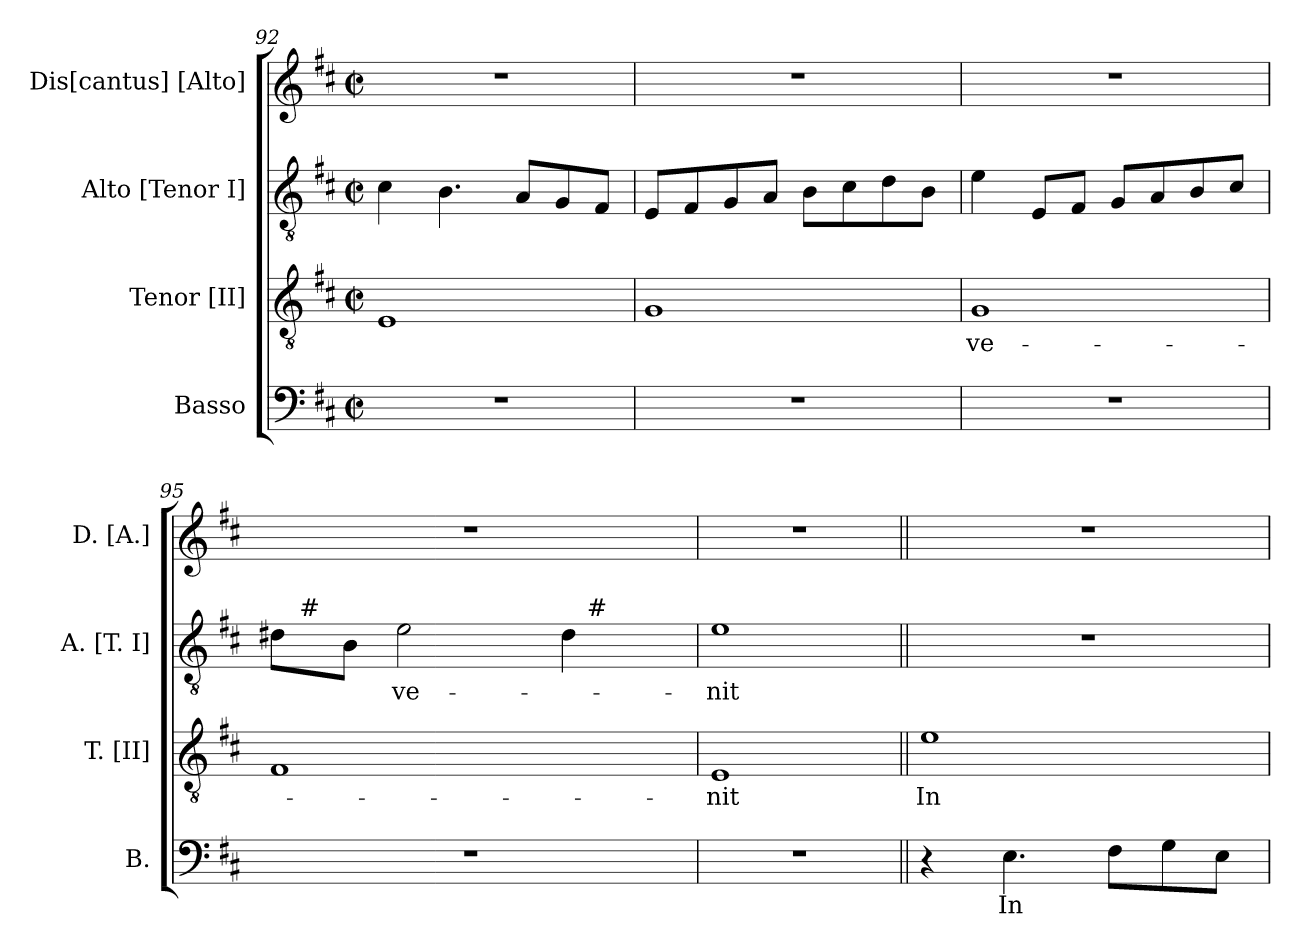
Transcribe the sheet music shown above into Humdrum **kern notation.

**kern	**text	**kern	**text	**kern	**text	**kern
*part4	*part4	*part3	*part3	*part2	*part2	*part1
*staff4	*staff4	*staff3	*staff3	*staff2	*staff2	*staff1
*I"Basso	*	*I"Tenor [II]	*	*I"Alto [Tenor I]	*	*I"Dis[cantus] [Alto]
*I'B.	*	*I'T. [II]	*	*I'A. [T. I]	*	*I'D. [A.]
*clefF4	*	*clefGv2	*	*clefGv2	*	*clefG2
*	*	*ITrd7c12	*	*ITrd7c12	*	*
*k[f#c#]	*	*k[f#c#]	*	*k[f#c#]	*	*k[f#c#]
*D:	*	*D:	*	*D:	*	*D:
*M2/2	*	*M2/2	*	*M2/2	*	*M2/2
*met(c|)	*	*met(c|)	*	*met(c|)	*	*met(c|)
=92	=92	=92	=92	=92	=92	=92
1r	.	1EEi	.	4C#i\	.	1r
.	.	.	.	4.BBi\	.	.
.	.	.	.	8AAi/L	.	.
.	.	.	.	8GGi/	.	.
.	.	.	.	8FF#i/J	.	.
=93	=93	=93	=93	=93	=93	=93
1r	.	1GGi	.	8EEi/L	.	1r
.	.	.	.	8FF#i/	.	.
.	.	.	.	8GGi/	.	.
.	.	.	.	8AAi/J	.	.
.	.	.	.	8BBi\L	.	.
.	.	.	.	8C#i\	.	.
.	.	.	.	8Di\	.	.
.	.	.	.	8BBi\J	.	.
=94	=94	=94	=94	=94	=94	=94
!	!	!	!LO:LY:b:color=#000000	!	!	!
1r	.	1GGi	ve-	4Ei\	.	1r
.	.	.	.	8EEi/L	.	.
.	.	.	.	8FF#i/J	.	.
.	.	.	.	8GGi/L	.	.
.	.	.	.	8AAi/	.	.
.	.	.	.	8BBi/	.	.
.	.	.	.	8C#i/J	.	.
=95	=95	=95	=95	=95	=95	=95
*	*	*	*	*^	*	*
1r	.	1FF#i	.	8D#i\L	32ryy	.	1r
.	.	.	.	.	256ryy	.	.
!	!	!	!	!	!LO:TX:a:t=#	!	!
.	.	.	.	.	2ryy	.	.
.	.	.	.	8BBi\J	.	.	.
!	!	!	!	!	!	!LO:LY:b:color=#000000	!
.	.	.	.	2Ei\	.	ve-	.
.	.	.	.	.	4ryy	.	.
.	.	.	.	4D#i\	.	.	.
!	!	!	!	!	!LO:TX:a:t=#	!	!
.	.	.	.	.	8ryy	.	.
.	.	.	.	.	16ryy	.	.
.	.	.	.	.	64..ryy	.	.
*	*	*	*	*v	*v	*	*
=96	=96	=96	=96	=96	=96	=96
*	*	*	*	*^	*	*
!	!	!	!LO:LY:b:color=#000000	!	!	!	!
*	*	*	*	*v	*v	*	*
*	*	*	*	*^	*	*
!	!	!	!	!	!	!LO:LY:b:color=#000000	!
*	*	*	*	*v	*v	*	*
1r	.	1EEi	-nit	1Ei	-nit	1r
!!LO:PB:g=z
=97||	=97||	=97||	=97||	=97||	=97||	=97||
!	!	!	!LO:LY:b:color=#000000	!	!	!
4r	.	1Ei	In	1r	.	1r
!	!LO:LY:b:color=#000000	!	!	!	!	!
4.Ei\	In	.	.	.	.	.
8F#i\L	.	.	.	.	.	.
8Gi\	.	.	.	.	.	.
8Ei\J	.	.	.	.	.	.
=	=	=	=	=	=	=
*-	*-	*-	*-	*-	*-	*-
